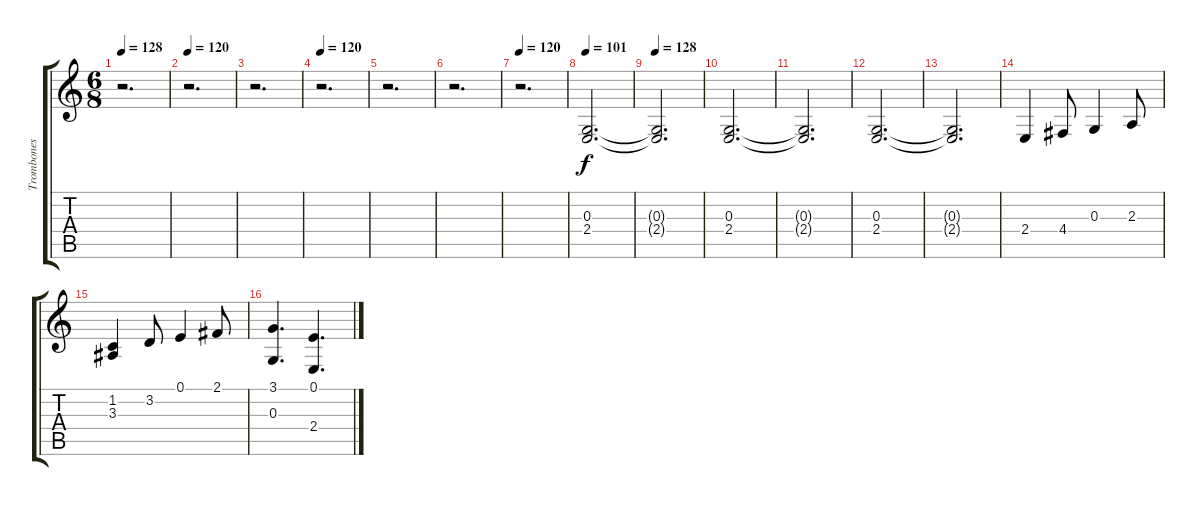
\track ("Trombones" "Trombones") {instrument pizzicatostrings}
\staff {score tabs}
\tuning (E4 B3 G3 D3 A2 E2) {hide}
\ts (6 8)
\tempo 128
\clef g2
\ks c
r.2{d dy f} |
\tempo 120
r.2{d} |
r.2{d} |
\tempo 120
r.2{d} |
r.2{d} |
r.2{d} |
\tempo 120
r.2{d} |
\tempo 101
(0.3 2.4).2{d} |
\tempo 128
(0.3{t} 2.4{t}).2{d} |
(0.3 2.4).2{d} |
(0.3{t} 2.4{t}).2{d} |
(0.3 2.4).2{d} |
(0.3{t} 2.4{t}).2{d} |
2.4.4 4.4.8 0.3.4 2.3.8 |
(1.2 3.3).4 3.2.8 0.1.4 2.1.8 |
(3.1 0.3).4{d} (0.1 2.4).4{d}
